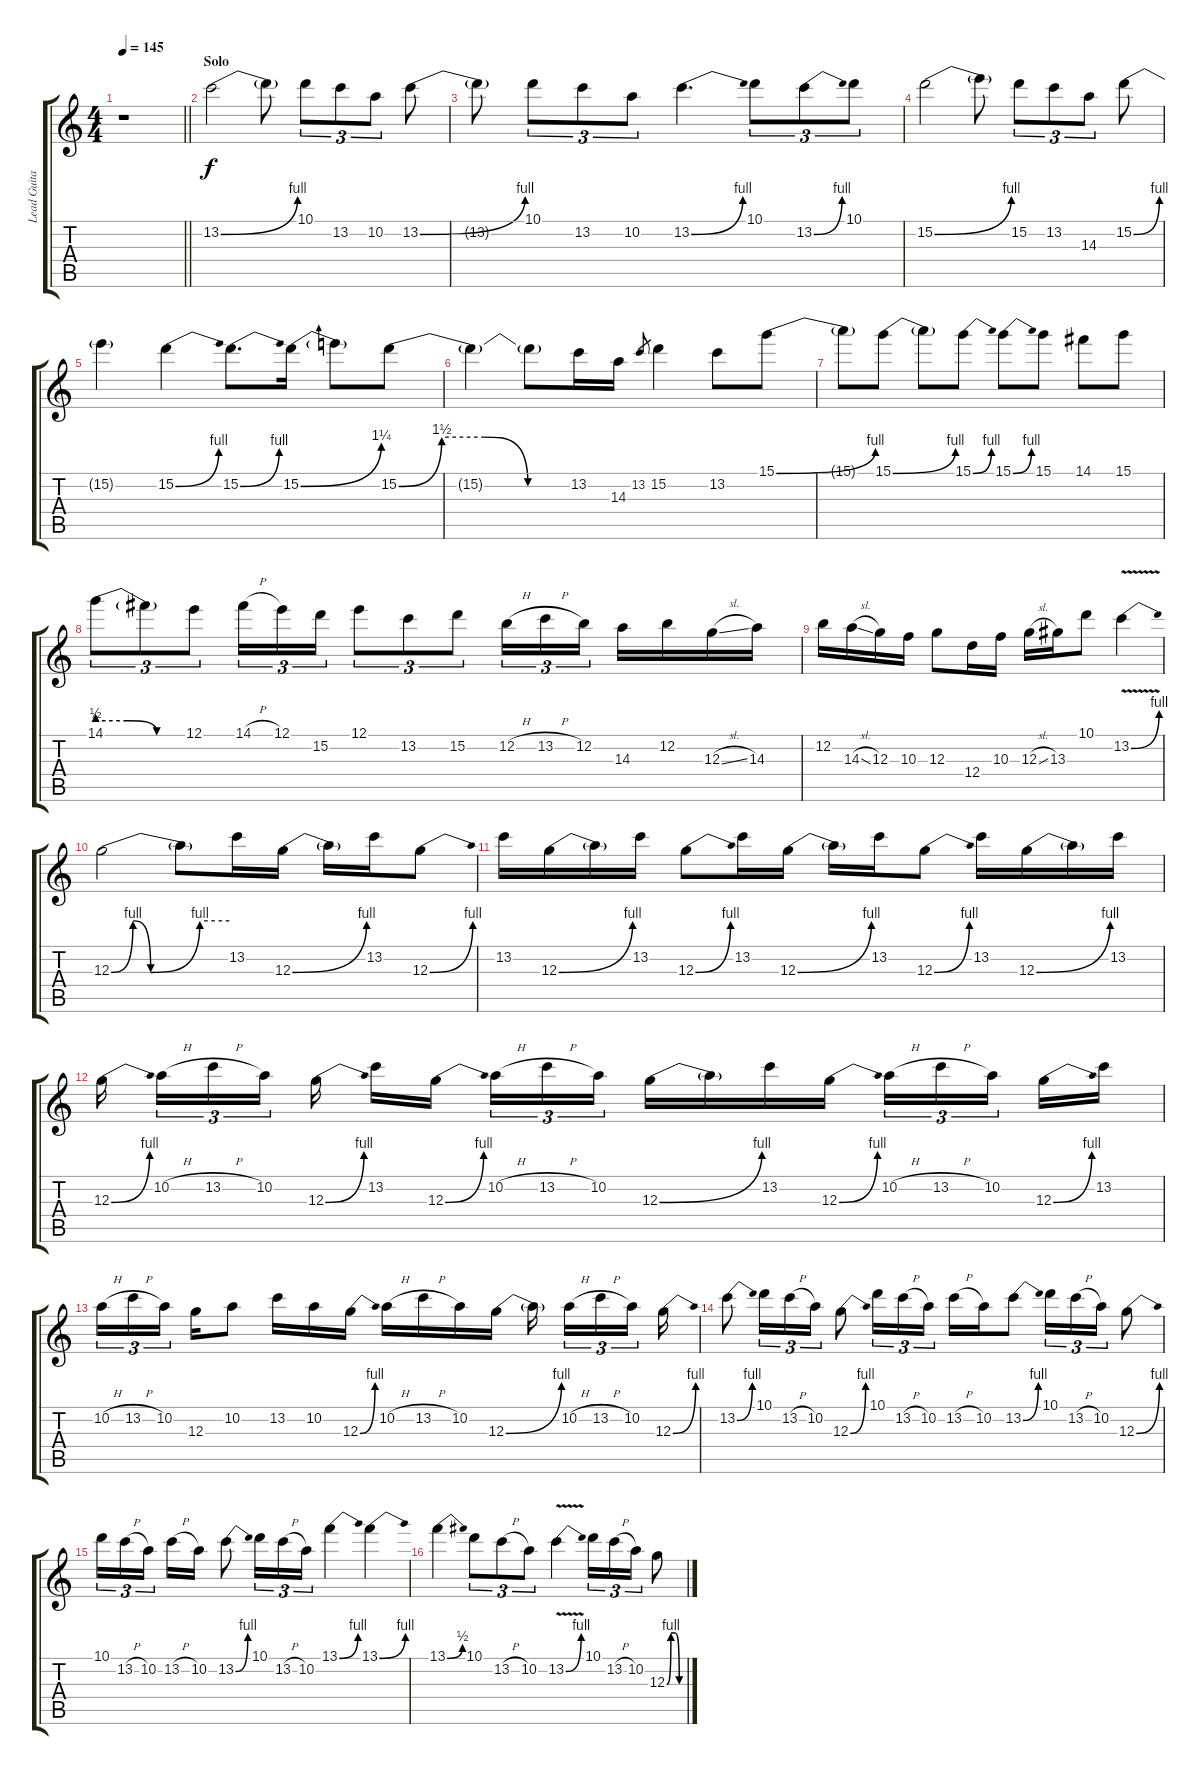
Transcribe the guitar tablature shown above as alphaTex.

\track ("Lead Guitar 2  " "Lead Guita") {instrument overdrivenguitar}
\staff {score tabs}
\tuning (E4 B3 G3 D3 A2 E2) {hide}
\ts (4 4)
\tempo 145
\clef g2
\barLineRight lightlight
\ks c
r.1{dy f balance 8} |
\section ("" "Solo")
13.2{be (bend 0 0 60 4)}.2 13.2{t}.8 10.1.8{tu (3 2)} 13.2.8{tu (3 2)} 10.2.8{tu (3 2)} 13.2{be (bend 0 0 60 4)}.8 |
13.2{t}.8 10.1.8{tu (3 2)} 13.2.8{tu (3 2)} 10.2.8{tu (3 2)} 13.2{be (bend 0 0 60 4)}.4{d} 10.1.8{tu (3 2)} 13.2{be (bend 0 0 60 4)}.8{tu (3 2)} 10.1.8{tu (3 2)} |
15.2{be (bend 0 0 60 4)}.2 15.2{t}.8 15.2.8{tu (3 2)} 13.2.8{tu (3 2)} 14.3.8{tu (3 2)} 15.2{be (bend 0 0 60 4)}.8 |
15.2{t}.4 15.2{be (bend 0 0 60 4)}.4 15.2{be (bend 0 0 60 4)}.8{d} 15.2{be (bend 0 0 60 5)}.16 15.2{t}.8 15.2{be (custom 0 0 15 6 30 6 45 0 60 0)}.8 |
15.2{t}.4 15.2{t}.8 13.2.16 14.3.16 13.2.8{gr} 15.2.4 13.2.8 15.1{be (bend 0 0 60 4)}.8 |
15.1{t}.8 15.1{be (bend 0 0 60 4)}.8 15.1{t}.8 15.1{be (bend 0 0 60 4)}.8 15.1{be (bend 0 0 60 4)}.8 15.1.8 14.1.8 15.1.8 |
14.1{be (custom 0 2 20 2 40 0 60 0)}.8{tu (3 2)} 14.1{t}.8{tu (3 2)} 12.1.8{tu (3 2)} 14.1{h}.16{tu (3 2)} 12.1.16{tu (3 2)} 15.2.16{tu (3 2)} 12.1.8{tu (3 2)} 13.2.8{tu (3 2)} 15.2.8{tu (3 2)} 12.2{h}.16{tu (3 2)} 13.2{h}.16{tu (3 2)} 12.2.16{tu (3 2)} 14.3.16 12.2.16 12.3{sl}.16 14.3.16 |
12.2.16 14.3{sl}.16 12.3.16 10.3.16 12.3.8 12.4.16 10.3.16 12.3{sl}.16 13.3.16 10.1.8 13.2{be (bend 0 0 60 4) v}.4 |
12.3{be (custom 0 0 11 4 20 0 45 4 60 4)}.2 12.3{t}.8 13.2.16 12.3{be (bend 0 0 60 4)}.16 12.3{t}.16 13.2.16 12.3{be (bend 0 0 60 4)}.8 |
13.2.16 12.3{be (bend 0 0 60 4)}.16 12.3{t}.16 13.2.16 12.3{be (bend 0 0 60 4)}.8 13.2.16 12.3{be (bend 0 0 60 4)}.16 12.3{t}.16 13.2.16 12.3{be (bend 0 0 60 4)}.8 13.2.16 12.3{be (bend 0 0 60 4)}.16 12.3{t}.16 13.2.16 |
12.3{be (bend 0 0 60 4)}.16{beam splitsecondary} 10.2{h}.16{tu (3 2)} 13.2{h}.16{tu (3 2)} 10.2.16{tu (3 2) beam splitsecondary} 12.3{be (bend 0 0 60 4)}.16 13.2.16 12.3{be (bend 0 0 60 4)}.16{beam splitsecondary} 10.2{h}.16{tu (3 2)} 13.2{h}.16{tu (3 2)} 10.2.16{tu (3 2)} 12.3{be (bend 0 0 60 4)}.16 12.3{t}.16 13.2.16 12.3{be (bend 0 0 60 4)}.16 10.2{h}.16{tu (3 2)} 13.2{h}.16{tu (3 2)} 10.2.16{tu (3 2) beam splitsecondary} 12.3{be (bend 0 0 60 4)}.16 13.2.16 |
10.2{h}.16{tu (3 2)} 13.2{h}.16{tu (3 2)} 10.2.16{tu (3 2) beam splitsecondary} 12.3.16 10.2.8 13.2.16 10.2.16 12.3{be (bend 0 0 60 4)}.16 10.2{h}.16 13.2{h}.16 10.2.16 12.3{be (bend 0 0 60 4)}.16 12.3{t}.16{beam splitsecondary} 10.2{h}.16{tu (3 2)} 13.2{h}.16{tu (3 2)} 10.2.16{tu (3 2) beam splitsecondary} 12.3{be (bend 0 0 60 4)}.16 |
13.2{be (bend 0 0 60 4)}.8 10.1.16{tu (3 2)} 13.2{h}.16{tu (3 2)} 10.2.16{tu (3 2)} 12.3{be (bend 0 0 60 4)}.8 10.1.16{tu (3 2)} 13.2{h}.16{tu (3 2)} 10.2.16{tu (3 2)} 13.2{h}.16 10.2.16 13.2{be (bend 0 0 60 4)}.8 10.1.16{tu (3 2)} 13.2{h}.16{tu (3 2)} 10.2.16{tu (3 2)} 12.3{be (bend 0 0 60 4)}.8 |
10.1.16{tu (3 2)} 13.2{h}.16{tu (3 2)} 10.2.16{tu (3 2) beam splitsecondary} 13.2{h}.16 10.2.16 13.2{be (bend 0 0 60 4)}.8 10.1.16{tu (3 2)} 13.2{h}.16{tu (3 2)} 10.2.16{tu (3 2)} 13.1{be (bend 0 0 60 4)}.4 13.1{be (bend 0 0 60 4)}.4 |
13.1{be (bend 0 0 60 2)}.4 10.1.8{tu (3 2)} 13.2{h}.8{tu (3 2)} 10.2.8{tu (3 2)} 13.2{be (bend 0 0 60 4) v}.4 10.1.16{tu (3 2)} 13.2{h}.16{tu (3 2)} 10.2.16{tu (3 2)} 12.3{be (custom 0 0 15 4 30 4 45 0 60 0)}.8
